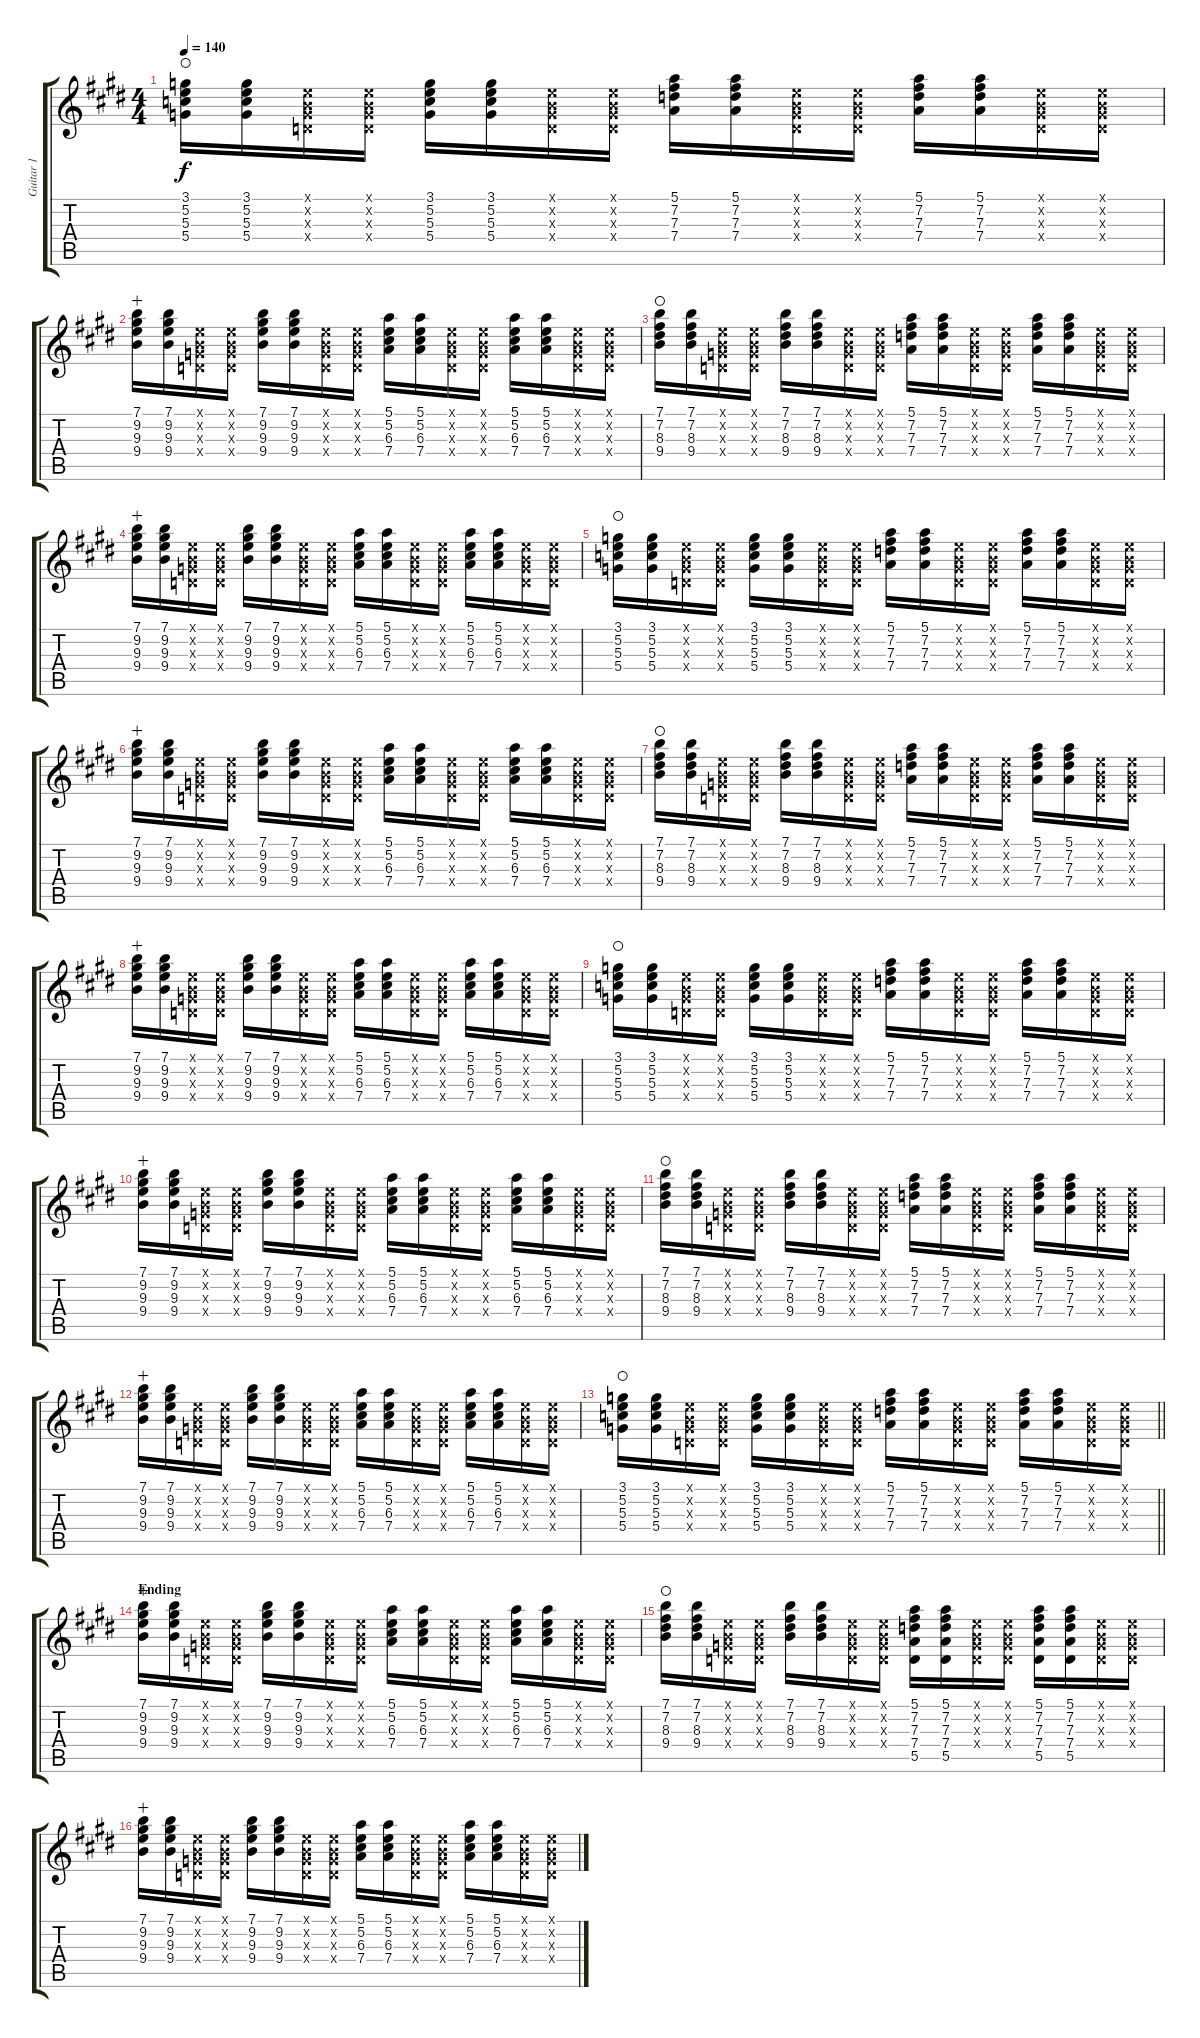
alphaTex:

\track ("Guitar 1" "Guitar 1") {instrument overdrivenguitar}
\staff {score tabs}
\tuning (E4 B3 G3 D3 A2 E2) {hide}
\ts (4 4)
\tempo 140
\clef g2
\ks e
(3.1 5.2 5.3 5.4).16{dy f waho} (3.1 5.2 5.3 5.4).16 (0.1{x} 0.2{x} 0.3{x} 0.4{x}).16 (0.1{x} 0.2{x} 0.3{x} 0.4{x}).16 (3.1 5.2 5.3 5.4).16 (3.1 5.2 5.3 5.4).16 (0.1{x} 0.2{x} 0.3{x} 0.4{x}).16 (0.1{x} 0.2{x} 0.3{x} 0.4{x}).16 (5.1 7.2 7.3 7.4).16 (5.1 7.2 7.3 7.4).16 (0.1{x} 0.2{x} 0.3{x} 0.4{x}).16 (0.1{x} 0.2{x} 0.3{x} 0.4{x}).16 (5.1 7.2 7.3 7.4).16 (5.1 7.2 7.3 7.4).16 (0.1{x} 0.2{x} 0.3{x} 0.4{x}).16 (0.1{x} 0.2{x} 0.3{x} 0.4{x}).16 |
(7.1 9.2 9.3 9.4).16{wahc} (7.1 9.2 9.3 9.4).16 (0.1{x} 0.2{x} 0.3{x} 0.4{x}).16 (0.1{x} 0.2{x} 0.3{x} 0.4{x}).16 (7.1 9.2 9.3 9.4).16 (7.1 9.2 9.3 9.4).16 (0.1{x} 0.2{x} 0.3{x} 0.4{x}).16 (0.1{x} 0.2{x} 0.3{x} 0.4{x}).16 (5.1 5.2 6.3 7.4).16 (5.1 5.2 6.3 7.4).16 (0.1{x} 0.2{x} 0.3{x} 0.4{x}).16 (0.1{x} 0.2{x} 0.3{x} 0.4{x}).16 (5.1 5.2 6.3 7.4).16 (5.1 5.2 6.3 7.4).16 (0.1{x} 0.2{x} 0.3{x} 0.4{x}).16 (0.1{x} 0.2{x} 0.3{x} 0.4{x}).16 |
(7.1 7.2 8.3 9.4).16{waho} (7.1 7.2 8.3 9.4).16 (0.1{x} 0.2{x} 0.3{x} 0.4{x}).16 (0.1{x} 0.2{x} 0.3{x} 0.4{x}).16 (7.1 7.2 8.3 9.4).16 (7.1 7.2 8.3 9.4).16 (0.1{x} 0.2{x} 0.3{x} 0.4{x}).16 (0.1{x} 0.2{x} 0.3{x} 0.4{x}).16 (5.1 7.2 7.3 7.4).16 (5.1 7.2 7.3 7.4).16 (0.1{x} 0.2{x} 0.3{x} 0.4{x}).16 (0.1{x} 0.2{x} 0.3{x} 0.4{x}).16 (5.1 7.2 7.3 7.4).16 (5.1 7.2 7.3 7.4).16 (0.1{x} 0.2{x} 0.3{x} 0.4{x}).16 (0.1{x} 0.2{x} 0.3{x} 0.4{x}).16 |
(7.1 9.2 9.3 9.4).16{wahc} (7.1 9.2 9.3 9.4).16 (0.1{x} 0.2{x} 0.3{x} 0.4{x}).16 (0.1{x} 0.2{x} 0.3{x} 0.4{x}).16 (7.1 9.2 9.3 9.4).16 (7.1 9.2 9.3 9.4).16 (0.1{x} 0.2{x} 0.3{x} 0.4{x}).16 (0.1{x} 0.2{x} 0.3{x} 0.4{x}).16 (5.1 5.2 6.3 7.4).16 (5.1 5.2 6.3 7.4).16 (0.1{x} 0.2{x} 0.3{x} 0.4{x}).16 (0.1{x} 0.2{x} 0.3{x} 0.4{x}).16 (5.1 5.2 6.3 7.4).16 (5.1 5.2 6.3 7.4).16 (0.1{x} 0.2{x} 0.3{x} 0.4{x}).16 (0.1{x} 0.2{x} 0.3{x} 0.4{x}).16 |
(3.1 5.2 5.3 5.4).16{waho} (3.1 5.2 5.3 5.4).16 (0.1{x} 0.2{x} 0.3{x} 0.4{x}).16 (0.1{x} 0.2{x} 0.3{x} 0.4{x}).16 (3.1 5.2 5.3 5.4).16 (3.1 5.2 5.3 5.4).16 (0.1{x} 0.2{x} 0.3{x} 0.4{x}).16 (0.1{x} 0.2{x} 0.3{x} 0.4{x}).16 (5.1 7.2 7.3 7.4).16 (5.1 7.2 7.3 7.4).16 (0.1{x} 0.2{x} 0.3{x} 0.4{x}).16 (0.1{x} 0.2{x} 0.3{x} 0.4{x}).16 (5.1 7.2 7.3 7.4).16 (5.1 7.2 7.3 7.4).16 (0.1{x} 0.2{x} 0.3{x} 0.4{x}).16 (0.1{x} 0.2{x} 0.3{x} 0.4{x}).16 |
(7.1 9.2 9.3 9.4).16{wahc} (7.1 9.2 9.3 9.4).16 (0.1{x} 0.2{x} 0.3{x} 0.4{x}).16 (0.1{x} 0.2{x} 0.3{x} 0.4{x}).16 (7.1 9.2 9.3 9.4).16 (7.1 9.2 9.3 9.4).16 (0.1{x} 0.2{x} 0.3{x} 0.4{x}).16 (0.1{x} 0.2{x} 0.3{x} 0.4{x}).16 (5.1 5.2 6.3 7.4).16 (5.1 5.2 6.3 7.4).16 (0.1{x} 0.2{x} 0.3{x} 0.4{x}).16 (0.1{x} 0.2{x} 0.3{x} 0.4{x}).16 (5.1 5.2 6.3 7.4).16 (5.1 5.2 6.3 7.4).16 (0.1{x} 0.2{x} 0.3{x} 0.4{x}).16 (0.1{x} 0.2{x} 0.3{x} 0.4{x}).16 |
(7.1 7.2 8.3 9.4).16{waho} (7.1 7.2 8.3 9.4).16 (0.1{x} 0.2{x} 0.3{x} 0.4{x}).16 (0.1{x} 0.2{x} 0.3{x} 0.4{x}).16 (7.1 7.2 8.3 9.4).16 (7.1 7.2 8.3 9.4).16 (0.1{x} 0.2{x} 0.3{x} 0.4{x}).16 (0.1{x} 0.2{x} 0.3{x} 0.4{x}).16 (5.1 7.2 7.3 7.4).16 (5.1 7.2 7.3 7.4).16 (0.1{x} 0.2{x} 0.3{x} 0.4{x}).16 (0.1{x} 0.2{x} 0.3{x} 0.4{x}).16 (5.1 7.2 7.3 7.4).16 (5.1 7.2 7.3 7.4).16 (0.1{x} 0.2{x} 0.3{x} 0.4{x}).16 (0.1{x} 0.2{x} 0.3{x} 0.4{x}).16 |
(7.1 9.2 9.3 9.4).16{wahc} (7.1 9.2 9.3 9.4).16 (0.1{x} 0.2{x} 0.3{x} 0.4{x}).16 (0.1{x} 0.2{x} 0.3{x} 0.4{x}).16 (7.1 9.2 9.3 9.4).16 (7.1 9.2 9.3 9.4).16 (0.1{x} 0.2{x} 0.3{x} 0.4{x}).16 (0.1{x} 0.2{x} 0.3{x} 0.4{x}).16 (5.1 5.2 6.3 7.4).16 (5.1 5.2 6.3 7.4).16 (0.1{x} 0.2{x} 0.3{x} 0.4{x}).16 (0.1{x} 0.2{x} 0.3{x} 0.4{x}).16 (5.1 5.2 6.3 7.4).16 (5.1 5.2 6.3 7.4).16 (0.1{x} 0.2{x} 0.3{x} 0.4{x}).16 (0.1{x} 0.2{x} 0.3{x} 0.4{x}).16 |
(3.1 5.2 5.3 5.4).16{waho} (3.1 5.2 5.3 5.4).16 (0.1{x} 0.2{x} 0.3{x} 0.4{x}).16 (0.1{x} 0.2{x} 0.3{x} 0.4{x}).16 (3.1 5.2 5.3 5.4).16 (3.1 5.2 5.3 5.4).16 (0.1{x} 0.2{x} 0.3{x} 0.4{x}).16 (0.1{x} 0.2{x} 0.3{x} 0.4{x}).16 (5.1 7.2 7.3 7.4).16 (5.1 7.2 7.3 7.4).16 (0.1{x} 0.2{x} 0.3{x} 0.4{x}).16 (0.1{x} 0.2{x} 0.3{x} 0.4{x}).16 (5.1 7.2 7.3 7.4).16 (5.1 7.2 7.3 7.4).16 (0.1{x} 0.2{x} 0.3{x} 0.4{x}).16 (0.1{x} 0.2{x} 0.3{x} 0.4{x}).16 |
(7.1 9.2 9.3 9.4).16{wahc} (7.1 9.2 9.3 9.4).16 (0.1{x} 0.2{x} 0.3{x} 0.4{x}).16 (0.1{x} 0.2{x} 0.3{x} 0.4{x}).16 (7.1 9.2 9.3 9.4).16 (7.1 9.2 9.3 9.4).16 (0.1{x} 0.2{x} 0.3{x} 0.4{x}).16 (0.1{x} 0.2{x} 0.3{x} 0.4{x}).16 (5.1 5.2 6.3 7.4).16 (5.1 5.2 6.3 7.4).16 (0.1{x} 0.2{x} 0.3{x} 0.4{x}).16 (0.1{x} 0.2{x} 0.3{x} 0.4{x}).16 (5.1 5.2 6.3 7.4).16 (5.1 5.2 6.3 7.4).16 (0.1{x} 0.2{x} 0.3{x} 0.4{x}).16 (0.1{x} 0.2{x} 0.3{x} 0.4{x}).16 |
(7.1 7.2 8.3 9.4).16{waho} (7.1 7.2 8.3 9.4).16 (0.1{x} 0.2{x} 0.3{x} 0.4{x}).16 (0.1{x} 0.2{x} 0.3{x} 0.4{x}).16 (7.1 7.2 8.3 9.4).16 (7.1 7.2 8.3 9.4).16 (0.1{x} 0.2{x} 0.3{x} 0.4{x}).16 (0.1{x} 0.2{x} 0.3{x} 0.4{x}).16 (5.1 7.2 7.3 7.4).16 (5.1 7.2 7.3 7.4).16 (0.1{x} 0.2{x} 0.3{x} 0.4{x}).16 (0.1{x} 0.2{x} 0.3{x} 0.4{x}).16 (5.1 7.2 7.3 7.4).16 (5.1 7.2 7.3 7.4).16 (0.1{x} 0.2{x} 0.3{x} 0.4{x}).16 (0.1{x} 0.2{x} 0.3{x} 0.4{x}).16 |
(7.1 9.2 9.3 9.4).16{wahc} (7.1 9.2 9.3 9.4).16 (0.1{x} 0.2{x} 0.3{x} 0.4{x}).16 (0.1{x} 0.2{x} 0.3{x} 0.4{x}).16 (7.1 9.2 9.3 9.4).16 (7.1 9.2 9.3 9.4).16 (0.1{x} 0.2{x} 0.3{x} 0.4{x}).16 (0.1{x} 0.2{x} 0.3{x} 0.4{x}).16 (5.1 5.2 6.3 7.4).16 (5.1 5.2 6.3 7.4).16 (0.1{x} 0.2{x} 0.3{x} 0.4{x}).16 (0.1{x} 0.2{x} 0.3{x} 0.4{x}).16 (5.1 5.2 6.3 7.4).16 (5.1 5.2 6.3 7.4).16 (0.1{x} 0.2{x} 0.3{x} 0.4{x}).16 (0.1{x} 0.2{x} 0.3{x} 0.4{x}).16 |
\barLineRight lightlight
(3.1 5.2 5.3 5.4).16{waho} (3.1 5.2 5.3 5.4).16 (0.1{x} 0.2{x} 0.3{x} 0.4{x}).16 (0.1{x} 0.2{x} 0.3{x} 0.4{x}).16 (3.1 5.2 5.3 5.4).16 (3.1 5.2 5.3 5.4).16 (0.1{x} 0.2{x} 0.3{x} 0.4{x}).16 (0.1{x} 0.2{x} 0.3{x} 0.4{x}).16 (5.1 7.2 7.3 7.4).16 (5.1 7.2 7.3 7.4).16 (0.1{x} 0.2{x} 0.3{x} 0.4{x}).16 (0.1{x} 0.2{x} 0.3{x} 0.4{x}).16 (5.1 7.2 7.3 7.4).16 (5.1 7.2 7.3 7.4).16 (0.1{x} 0.2{x} 0.3{x} 0.4{x}).16 (0.1{x} 0.2{x} 0.3{x} 0.4{x}).16 |
\section ("" "Ending")
(7.1 9.2 9.3 9.4).16{wahc} (7.1 9.2 9.3 9.4).16 (0.1{x} 0.2{x} 0.3{x} 0.4{x}).16 (0.1{x} 0.2{x} 0.3{x} 0.4{x}).16 (7.1 9.2 9.3 9.4).16 (7.1 9.2 9.3 9.4).16 (0.1{x} 0.2{x} 0.3{x} 0.4{x}).16 (0.1{x} 0.2{x} 0.3{x} 0.4{x}).16 (5.1 5.2 6.3 7.4).16 (5.1 5.2 6.3 7.4).16 (0.1{x} 0.2{x} 0.3{x} 0.4{x}).16 (0.1{x} 0.2{x} 0.3{x} 0.4{x}).16 (5.1 5.2 6.3 7.4).16 (5.1 5.2 6.3 7.4).16 (0.1{x} 0.2{x} 0.3{x} 0.4{x}).16 (0.1{x} 0.2{x} 0.3{x} 0.4{x}).16 |
(7.1 7.2 8.3 9.4).16{waho} (7.1 7.2 8.3 9.4).16 (0.1{x} 0.2{x} 0.3{x} 0.4{x}).16 (0.1{x} 0.2{x} 0.3{x} 0.4{x}).16 (7.1 7.2 8.3 9.4).16 (7.1 7.2 8.3 9.4).16 (0.1{x} 0.2{x} 0.3{x} 0.4{x}).16 (0.1{x} 0.2{x} 0.3{x} 0.4{x}).16 (5.1 7.2 7.3 7.4 5.5).16 (5.1 7.2 7.3 7.4 5.5).16 (0.1{x} 0.2{x} 0.3{x} 0.4{x}).16 (0.1{x} 0.2{x} 0.3{x} 0.4{x}).16 (5.1 7.2 7.3 7.4 5.5).16 (5.1 7.2 7.3 7.4 5.5).16 (0.1{x} 0.2{x} 0.3{x} 0.4{x}).16 (0.1{x} 0.2{x} 0.3{x} 0.4{x}).16 |
(7.1 9.2 9.3 9.4).16{wahc} (7.1 9.2 9.3 9.4).16 (0.1{x} 0.2{x} 0.3{x} 0.4{x}).16 (0.1{x} 0.2{x} 0.3{x} 0.4{x}).16 (7.1 9.2 9.3 9.4).16 (7.1 9.2 9.3 9.4).16 (0.1{x} 0.2{x} 0.3{x} 0.4{x}).16 (0.1{x} 0.2{x} 0.3{x} 0.4{x}).16 (5.1 5.2 6.3 7.4).16 (5.1 5.2 6.3 7.4).16 (0.1{x} 0.2{x} 0.3{x} 0.4{x}).16 (0.1{x} 0.2{x} 0.3{x} 0.4{x}).16 (5.1 5.2 6.3 7.4).16 (5.1 5.2 6.3 7.4).16 (0.1{x} 0.2{x} 0.3{x} 0.4{x}).16 (0.1{x} 0.2{x} 0.3{x} 0.4{x}).16
